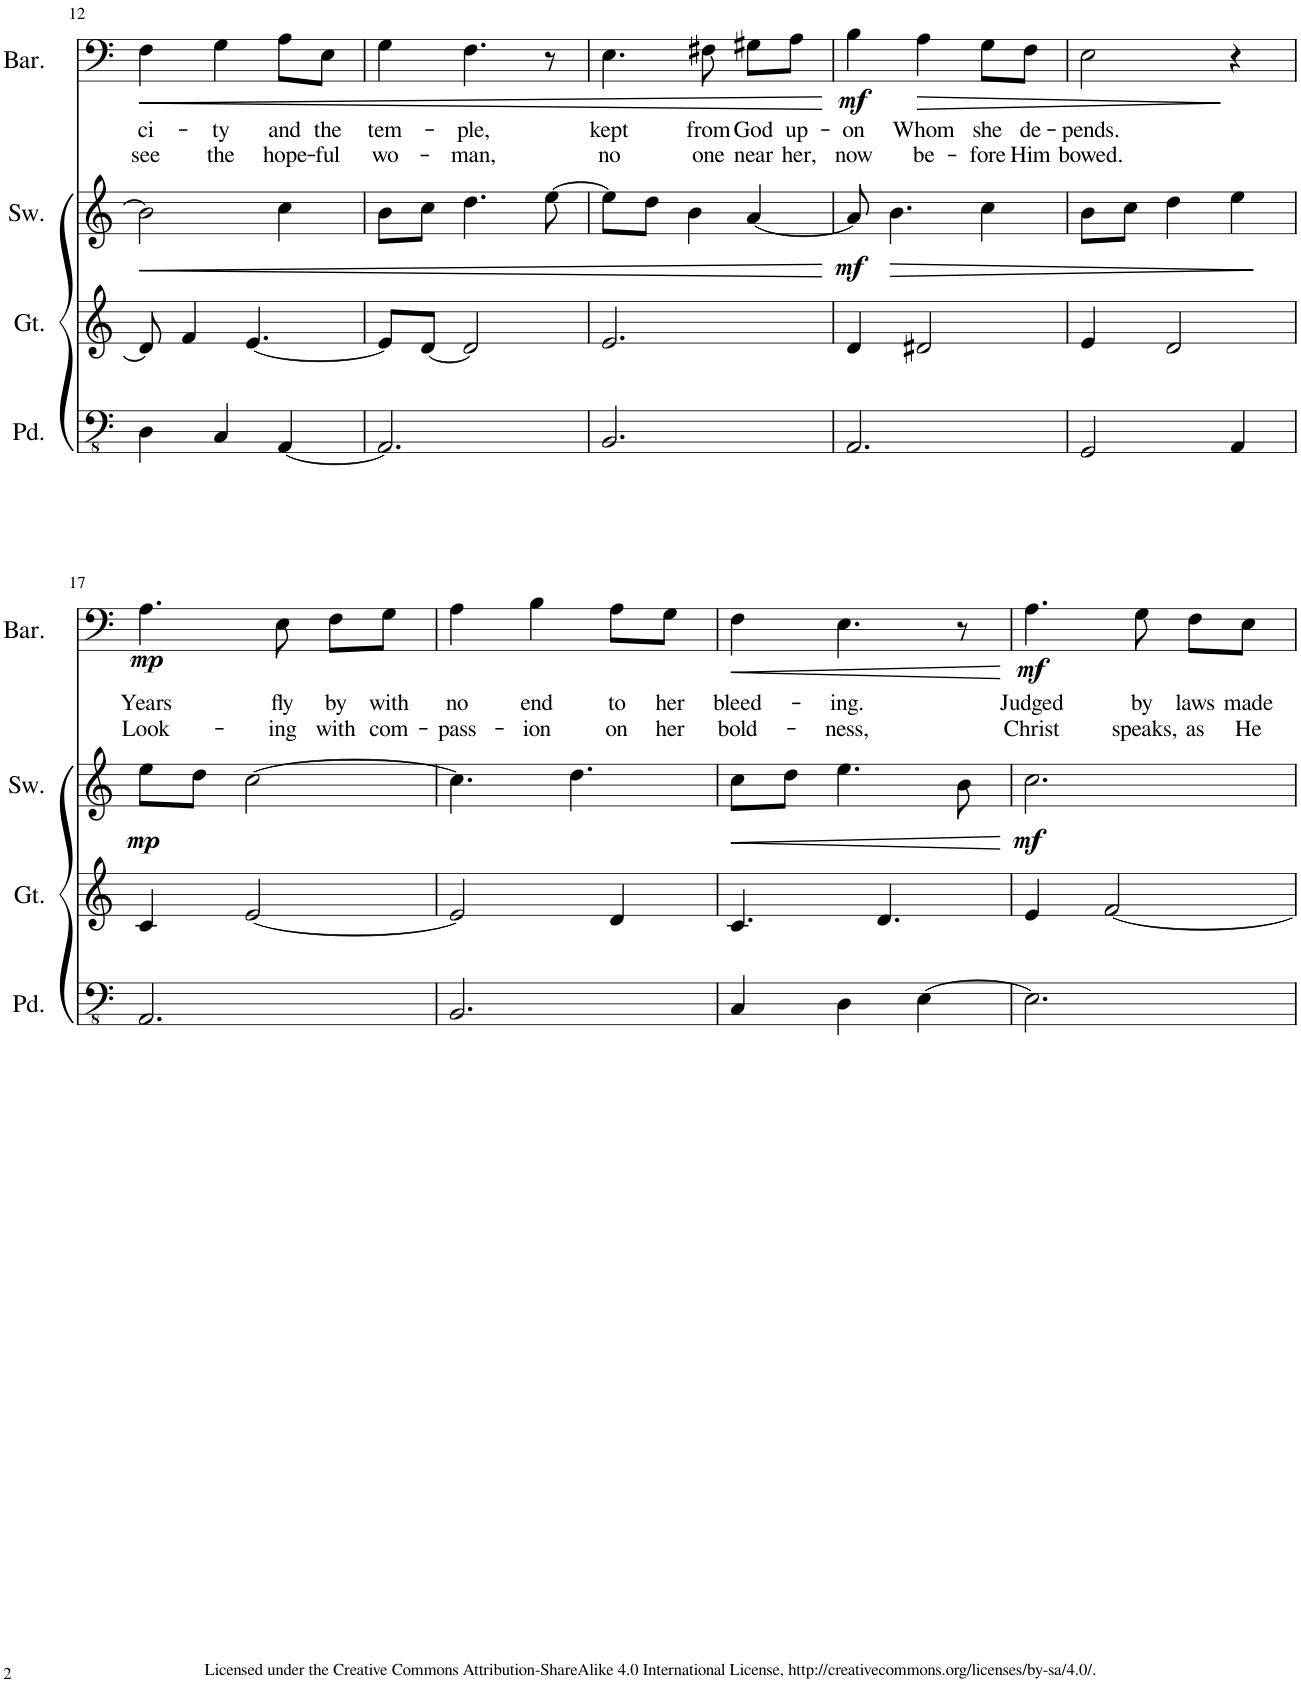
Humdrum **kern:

**kern	**kern	**kern	**dynam	**kern	**text	**text	**dynam
*part4	*part3	*part2	*part2	*part1	*part1	*part1	*part1
*staff4	*staff3	*staff2	*staff2	*staff1	*staff1	*staff1	*staff1
*I"Pedal	*I"Great	*I"Swell	*	*I"Baritone	*	*	*
*I'Pd.	*I'Gt.	*I'Sw.	*	*I'Bar.	*	*	*
!!LO:PB:g=z
*clefFv4	*clefG2	*clefG2	*	*clefF4	*	*	*
*k[]	*k[]	*k[]	*	*k[]	*	*	*
*M3/4	*M3/4	*M3/4	*	*M3/4	*	*	*
=12	=12	=12	=12	=12	=12	=12	=12
!	!	!	!LO:HP:b	!	!LO:LY:b	!LO:LY:b	!LO:HP:b
4DD\	8d/]	2b\]	<	4F\	ci-	see	<
.	4f/	.	.	.	.	.	.
!	!	!	!	!	!LO:LY:b	!LO:LY:b	!
4CC/	.	.	.	4G\	-ty	the	.
.	[4.e/	.	.	.	.	.	.
!	!	!	!	!	!LO:LY:b	!LO:LY:b	!
[4AAA/	.	4cc\	.	8A\L	and	hope-	.
!	!	!	!	!	!LO:LY:b	!LO:LY:b	!
.	.	.	.	8E\J	the	-ful	.
=13	=13	=13	=13	=13	=13	=13	=13
!	!	!	!	!	!LO:LY:b	!LO:LY:b	!
2.AAA/]	8e/L]	8b\L	.	4G\	tem-	wo-	.
.	[8d/J	8cc\J	.	.	.	.	.
!	!	!	!	!	!LO:LY:b	!LO:LY:b	!
.	2d/]	4.dd\	.	4.F\	-ple,	-man,	.
.	.	[8ee\	.	8r	.	.	.
=14	=14	=14	=14	=14	=14	=14	=14
!	!	!	!	!	!LO:LY:b	!LO:LY:b	!
2.BBB/	2.e/	8ee\L]	.	4.E\	kept	no	.
.	.	8dd\J	.	.	.	.	.
.	.	4b\	.	.	.	.	.
!	!	!	!	!	!LO:LY:b	!LO:LY:b	!
.	.	.	.	8F#X\	from	one	.
!	!	!	!	!	!LO:LY:b	!LO:LY:b	!
.	.	[4a/	.	8G#X\L	God	near	.
!	!	!	!	!	!LO:LY:b	!LO:LY:b	!
.	.	.	.	8A\J	up-	her,	.
.	.	.	[	.	.	.	[
=15	=15	=15	=15	=15	=15	=15	=15
!	!	!	!LO:DY:b	!	!LO:LY:b	!LO:LY:b	!LO:DY:b
2.AAA/	4d/	8a/]	mf	4B\	-on	now	mf
!	!	!	!LO:HP:b	!	!	!	!
.	.	4.b\	>	.	.	.	.
!	!	!	!	!	!LO:LY:b	!LO:LY:b	!LO:HP:b
.	2d#X/	.	.	4A\	Whom	be-	>
!	!	!	!	!	!LO:LY:b	!LO:LY:b	!
.	.	4cc\	.	8G\L	she	-fore	.
!	!	!	!	!	!LO:LY:b	!LO:LY:b	!
.	.	.	.	8F\J	de-	Him	.
=16	=16	=16	=16	=16	=16	=16	=16
!	!	!	!	!	!LO:LY:b	!LO:LY:b	!
2GGG/	4e/	8b\L	.	2E\	-pends.	bowed.	.
.	.	8cc\J	.	.	.	.	.
.	2d/	4dd\	.	.	.	.	.
4AAA/	.	4ee\	.	4r	.	.	]
.	.	.	]	.	.	.	.
!!LO:LB:g=z
=17	=17	=17	=17	=17	=17	=17	=17
!	!	!	!LO:DY:b	!	!LO:LY:b	!LO:LY:b	!LO:DY:b
2.AAA/	4c/	8ee\L	mp	4.A\	Years	Look-	mp
.	.	8dd\J	.	.	.	.	.
.	[2e/	[2cc\	.	.	.	.	.
!	!	!	!	!	!LO:LY:b	!LO:LY:b	!
.	.	.	.	8E\	fly	-ing	.
!	!	!	!	!	!LO:LY:b	!LO:LY:b	!
.	.	.	.	8F\L	by	with	.
!	!	!	!	!	!LO:LY:b	!LO:LY:b	!
.	.	.	.	8G\J	with	com-	.
=18	=18	=18	=18	=18	=18	=18	=18
!	!	!	!	!	!LO:LY:b	!LO:LY:b	!
2.BBB/	2e/]	4.cc\]	.	4A\	no	-pass-	.
!	!	!	!	!	!LO:LY:b	!LO:LY:b	!
.	.	.	.	4B\	end	-ion	.
.	.	4.dd\	.	.	.	.	.
!	!	!	!	!	!LO:LY:b	!LO:LY:b	!
.	4d/	.	.	8A\L	to	on	.
!	!	!	!	!	!LO:LY:b	!LO:LY:b	!
.	.	.	.	8G\J	her	her	.
=19	=19	=19	=19	=19	=19	=19	=19
!	!	!	!LO:HP:b	!	!LO:LY:b	!LO:LY:b	!LO:HP:b
4CC/	4.c/	8cc\L	<	4F\	bleed-	bold-	<
.	.	8dd\J	.	.	.	.	.
!	!	!	!	!	!LO:LY:b	!LO:LY:b	!
4DD\	.	4.ee\	.	4.E\	-ing.	-ness,	.
.	4.d/	.	.	.	.	.	.
[4EE\	.	.	.	.	.	.	.
.	.	8b\	.	8r	.	.	.
.	.	.	[	.	.	.	[
=20	=20	=20	=20	=20	=20	=20	=20
!	!	!	!LO:DY:b	!	!LO:LY:b	!LO:LY:b	!LO:DY:b
2.EE\]	4e/	2.cc\	mf	4.A\	Judged	Christ	mf
.	[2f/	.	.	.	.	.	.
!	!	!	!	!	!LO:LY:b	!LO:LY:b	!
.	.	.	.	8G\	by	speaks,	.
!	!	!	!	!	!LO:LY:b	!LO:LY:b	!
.	.	.	.	8F\L	laws	as	.
!	!	!	!	!	!LO:LY:b	!LO:LY:b	!
.	.	.	.	8E\J	made	He	.
=	=	=	=	=	=	=	=
*-	*-	*-	*-	*-	*-	*-	*-
